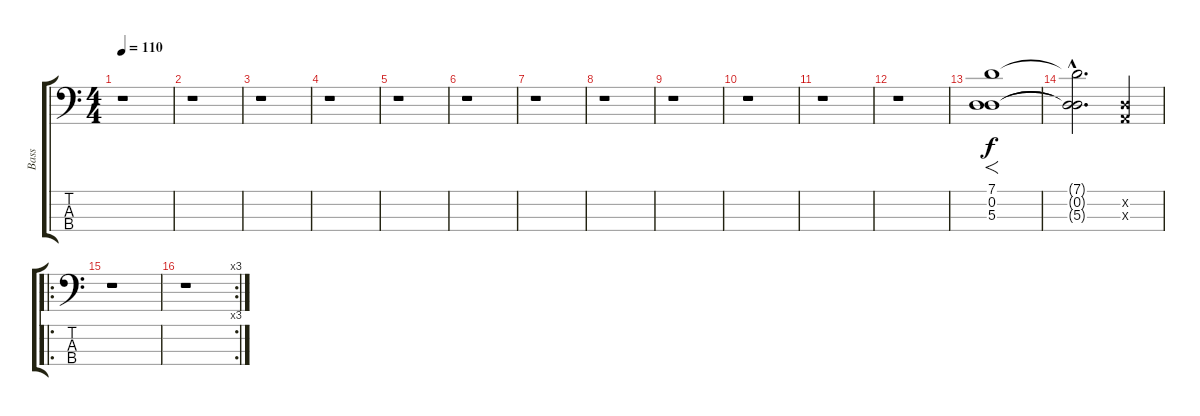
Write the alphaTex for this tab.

\track ("Bass" "Bass") {instrument electricbasspick}
\staff {score tabs}
\tuning (G2 D2 A1 E1) {hide}
\ts (4 4)
\tempo 110
\clef f4
\ks c
r.1{dy f} |
r.1 |
r.1 |
r.1 |
r.1 |
r.1 |
r.1 |
r.1 |
r.1 |
r.1 |
r.1 |
r.1 |
(7.1 0.2 5.3).1{f} |
(7.1{hac t} 0.2{hac t} 5.3{hac t}).2{d} (0.2{x} 0.3{x}).4 |
\ro
r.1 |
\rc 3
r.1
